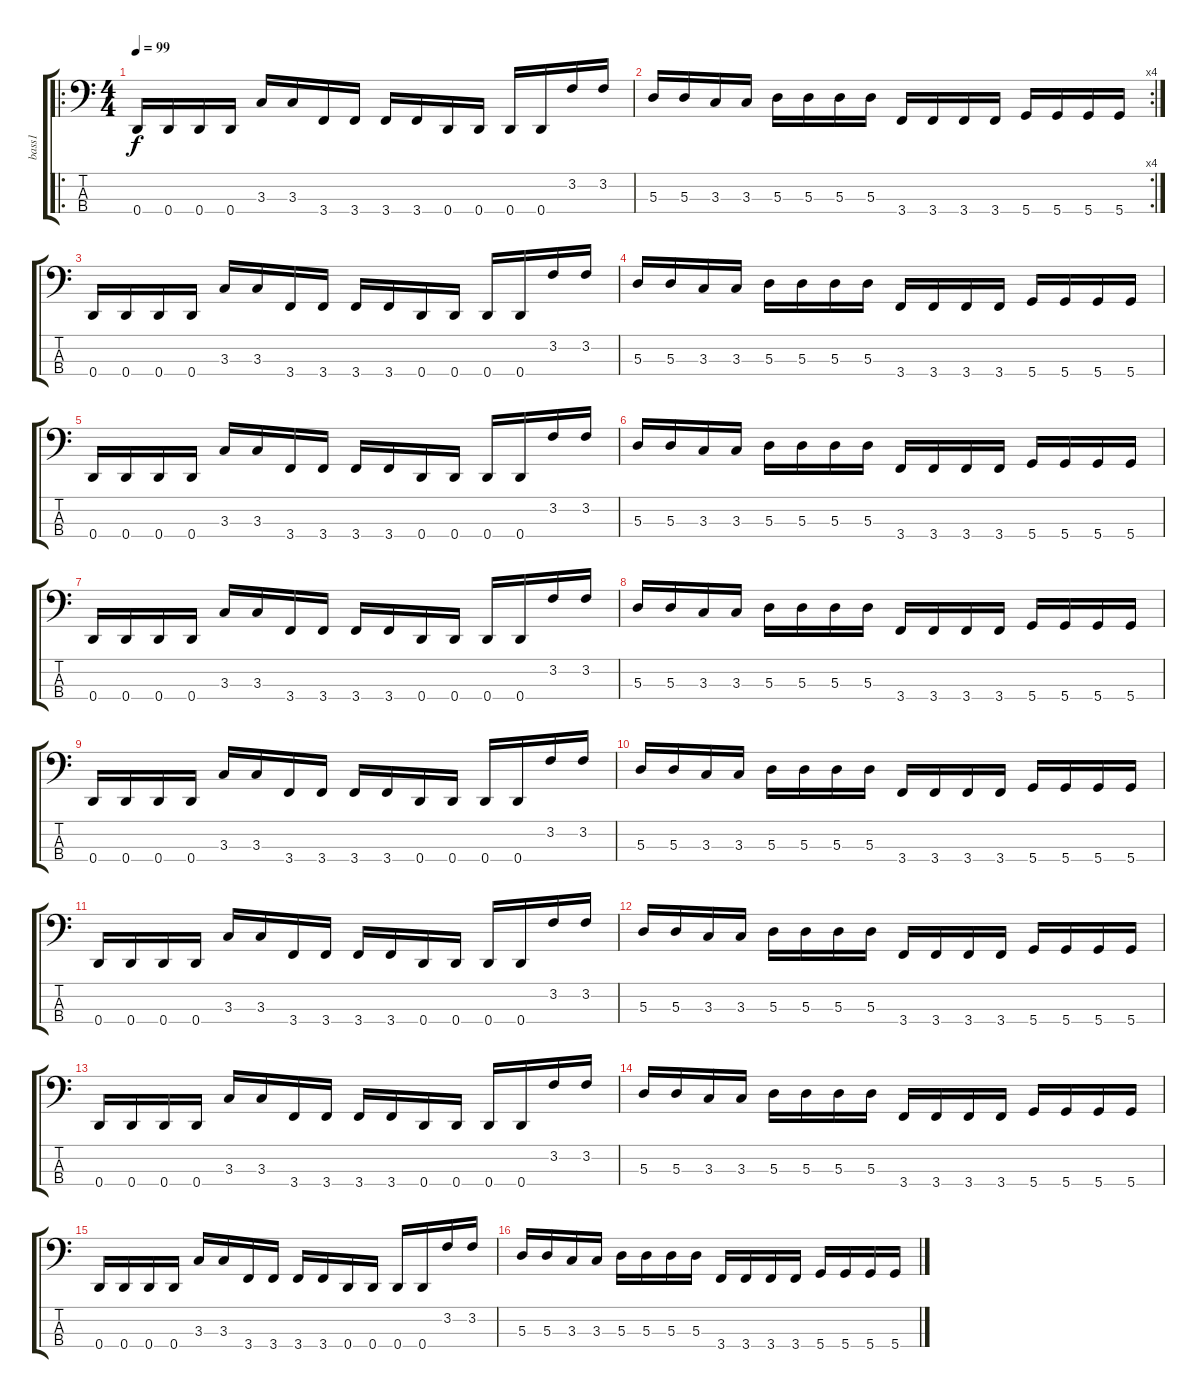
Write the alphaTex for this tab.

\track ("bass1" "bass1") {instrument electricbassfinger}
\staff {score tabs}
\tuning (G2 D2 A1 D1) {hide}
\ro
\ts (4 4)
\tempo 99
\clef f4
\ks c
0.4.16{dy f} 0.4.16 0.4.16 0.4.16 3.3.16 3.3.16 3.4.16 3.4.16 3.4.16 3.4.16 0.4.16 0.4.16 0.4.16 0.4.16 3.2.16 3.2.16 |
\rc 4
5.3.16 5.3.16 3.3.16 3.3.16 5.3.16 5.3.16 5.3.16 5.3.16 3.4.16 3.4.16 3.4.16 3.4.16 5.4.16 5.4.16 5.4.16 5.4.16 |
0.4.16 0.4.16 0.4.16 0.4.16 3.3.16 3.3.16 3.4.16 3.4.16 3.4.16 3.4.16 0.4.16 0.4.16 0.4.16 0.4.16 3.2.16 3.2.16 |
5.3.16 5.3.16 3.3.16 3.3.16 5.3.16 5.3.16 5.3.16 5.3.16 3.4.16 3.4.16 3.4.16 3.4.16 5.4.16 5.4.16 5.4.16 5.4.16 |
0.4.16 0.4.16 0.4.16 0.4.16 3.3.16 3.3.16 3.4.16 3.4.16 3.4.16 3.4.16 0.4.16 0.4.16 0.4.16 0.4.16 3.2.16 3.2.16 |
5.3.16 5.3.16 3.3.16 3.3.16 5.3.16 5.3.16 5.3.16 5.3.16 3.4.16 3.4.16 3.4.16 3.4.16 5.4.16 5.4.16 5.4.16 5.4.16 |
0.4.16 0.4.16 0.4.16 0.4.16 3.3.16 3.3.16 3.4.16 3.4.16 3.4.16 3.4.16 0.4.16 0.4.16 0.4.16 0.4.16 3.2.16 3.2.16 |
5.3.16 5.3.16 3.3.16 3.3.16 5.3.16 5.3.16 5.3.16 5.3.16 3.4.16 3.4.16 3.4.16 3.4.16 5.4.16 5.4.16 5.4.16 5.4.16 |
0.4.16 0.4.16 0.4.16 0.4.16 3.3.16 3.3.16 3.4.16 3.4.16 3.4.16 3.4.16 0.4.16 0.4.16 0.4.16 0.4.16 3.2.16 3.2.16 |
5.3.16 5.3.16 3.3.16 3.3.16 5.3.16 5.3.16 5.3.16 5.3.16 3.4.16 3.4.16 3.4.16 3.4.16 5.4.16 5.4.16 5.4.16 5.4.16 |
0.4.16 0.4.16 0.4.16 0.4.16 3.3.16 3.3.16 3.4.16 3.4.16 3.4.16 3.4.16 0.4.16 0.4.16 0.4.16 0.4.16 3.2.16 3.2.16 |
5.3.16 5.3.16 3.3.16 3.3.16 5.3.16 5.3.16 5.3.16 5.3.16 3.4.16 3.4.16 3.4.16 3.4.16 5.4.16 5.4.16 5.4.16 5.4.16 |
0.4.16 0.4.16 0.4.16 0.4.16 3.3.16 3.3.16 3.4.16 3.4.16 3.4.16 3.4.16 0.4.16 0.4.16 0.4.16 0.4.16 3.2.16 3.2.16 |
5.3.16 5.3.16 3.3.16 3.3.16 5.3.16 5.3.16 5.3.16 5.3.16 3.4.16 3.4.16 3.4.16 3.4.16 5.4.16 5.4.16 5.4.16 5.4.16 |
0.4.16 0.4.16 0.4.16 0.4.16 3.3.16 3.3.16 3.4.16 3.4.16 3.4.16 3.4.16 0.4.16 0.4.16 0.4.16 0.4.16 3.2.16 3.2.16 |
5.3.16 5.3.16 3.3.16 3.3.16 5.3.16 5.3.16 5.3.16 5.3.16 3.4.16 3.4.16 3.4.16 3.4.16 5.4.16 5.4.16 5.4.16 5.4.16
